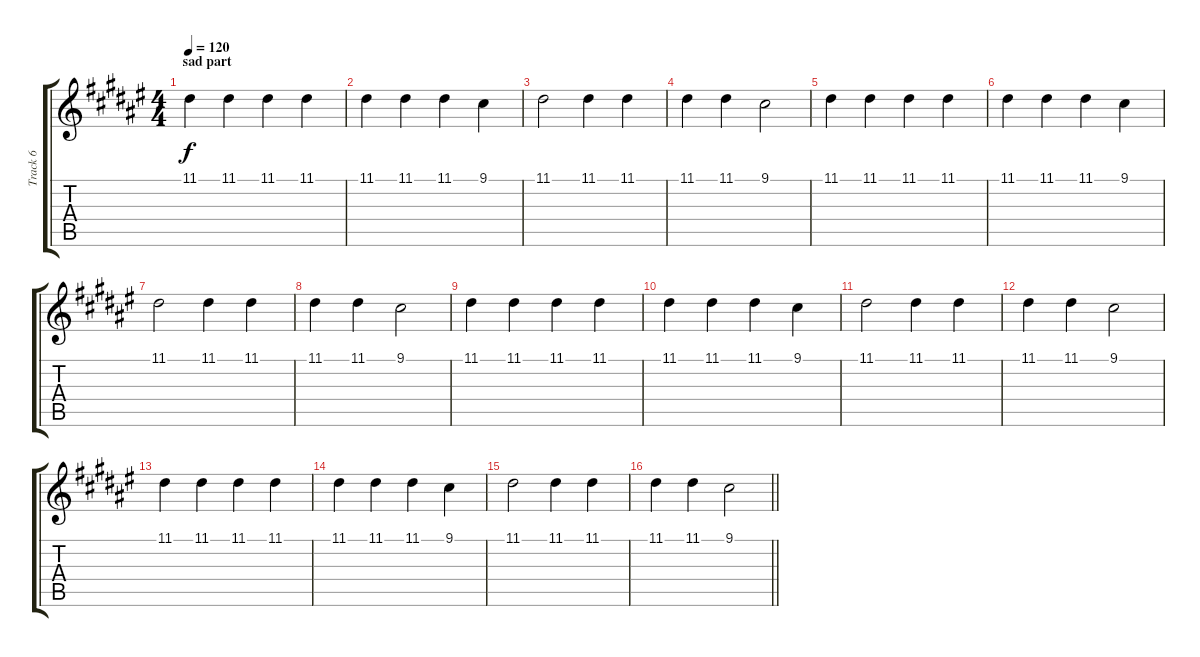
\track ("Track 6" "Track 6") {instrument pad2warm}
\staff {score tabs}
\tuning (E4 B3 G3 D3 A2 E2) {hide}
\ts (4 4)
\section ("" "sad part")
\tempo 120
\clef g2
\ks f#
11.1.4{dy f} 11.1.4 11.1.4 11.1.4 |
11.1.4 11.1.4 11.1.4 9.1.4 |
11.1.2 11.1.4 11.1.4 |
11.1.4 11.1.4 9.1.2 |
11.1.4 11.1.4 11.1.4 11.1.4 |
11.1.4 11.1.4 11.1.4 9.1.4 |
11.1.2 11.1.4 11.1.4 |
11.1.4 11.1.4 9.1.2 |
11.1.4 11.1.4 11.1.4 11.1.4 |
11.1.4 11.1.4 11.1.4 9.1.4 |
11.1.2 11.1.4 11.1.4 |
11.1.4 11.1.4 9.1.2 |
11.1.4 11.1.4 11.1.4 11.1.4 |
11.1.4 11.1.4 11.1.4 9.1.4 |
11.1.2 11.1.4 11.1.4 |
\barLineRight lightlight
11.1.4 11.1.4 9.1.2
